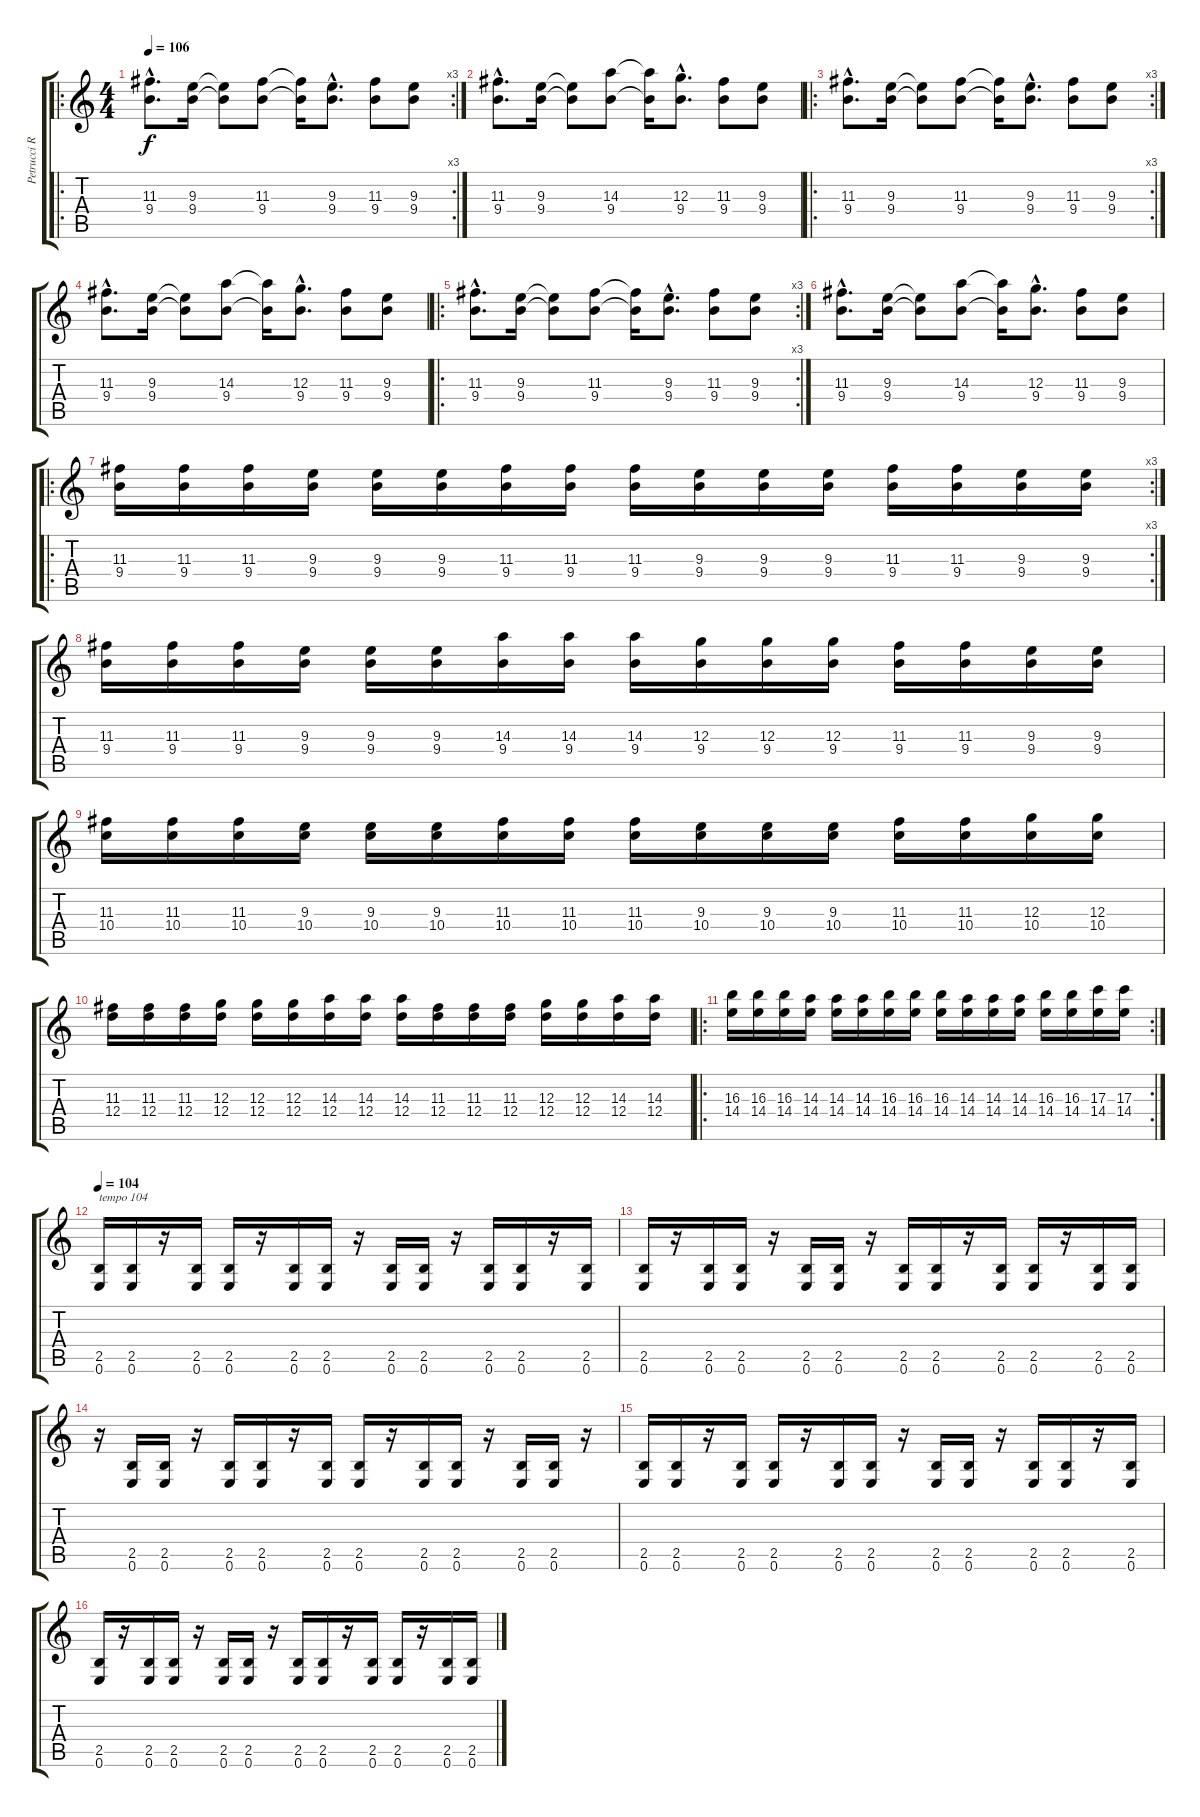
\track ("Petrucci Riffs" "Petrucci R") {instrument distortionguitar}
\staff {score tabs}
\tuning (E4 B3 G3 D3 A2 E2) {hide}
\ro
\rc 3
\ts (4 4)
\tempo 106
\clef g2
\ks c
(11.3{hac} 9.4{hac}).8{d dy f} (9.3 9.4).16 (9.3{t} 9.4{t}).8 (11.3 9.4).8 (11.3{t} 9.4{t}).16 (9.3{hac} 9.4{hac}).8{d} (11.3 9.4).8 (9.3 9.4).8 |
(11.3{hac} 9.4{hac}).8{d} (9.3 9.4).16 (9.3{t} 9.4{t}).8 (14.3 9.4).8 (14.3{t} 9.4{t}).16 (12.3{hac} 9.4{hac}).8{d} (11.3 9.4).8 (9.3 9.4).8 |
\ro
\rc 3
(11.3{hac} 9.4{hac}).8{d} (9.3 9.4).16 (9.3{t} 9.4{t}).8 (11.3 9.4).8 (11.3{t} 9.4{t}).16 (9.3{hac} 9.4{hac}).8{d} (11.3 9.4).8 (9.3 9.4).8 |
(11.3{hac} 9.4{hac}).8{d} (9.3 9.4).16 (9.3{t} 9.4{t}).8 (14.3 9.4).8 (14.3{t} 9.4{t}).16 (12.3{hac} 9.4{hac}).8{d} (11.3 9.4).8 (9.3 9.4).8 |
\ro
\rc 3
(11.3{hac} 9.4{hac}).8{d} (9.3 9.4).16 (9.3{t} 9.4{t}).8 (11.3 9.4).8 (11.3{t} 9.4{t}).16 (9.3{hac} 9.4{hac}).8{d} (11.3 9.4).8 (9.3 9.4).8 |
(11.3{hac} 9.4{hac}).8{d} (9.3 9.4).16 (9.3{t} 9.4{t}).8 (14.3 9.4).8 (14.3{t} 9.4{t}).16 (12.3{hac} 9.4{hac}).8{d} (11.3 9.4).8 (9.3 9.4).8 |
\ro
\rc 3
(11.3 9.4).16 (11.3 9.4).16 (11.3 9.4).16 (9.3 9.4).16 (9.3 9.4).16 (9.3 9.4).16 (11.3 9.4).16 (11.3 9.4).16 (11.3 9.4).16 (9.3 9.4).16 (9.3 9.4).16 (9.3 9.4).16 (11.3 9.4).16 (11.3 9.4).16 (9.3 9.4).16 (9.3 9.4).16 |
(11.3 9.4).16 (11.3 9.4).16 (11.3 9.4).16 (9.3 9.4).16 (9.3 9.4).16 (9.3 9.4).16 (14.3 9.4).16 (14.3 9.4).16 (14.3 9.4).16 (12.3 9.4).16 (12.3 9.4).16 (12.3 9.4).16 (11.3 9.4).16 (11.3 9.4).16 (9.3 9.4).16 (9.3 9.4).16 |
(11.3 10.4).16 (11.3 10.4).16 (11.3 10.4).16 (9.3 10.4).16 (9.3 10.4).16 (9.3 10.4).16 (11.3 10.4).16 (11.3 10.4).16 (11.3 10.4).16 (9.3 10.4).16 (9.3 10.4).16 (9.3 10.4).16 (11.3 10.4).16 (11.3 10.4).16 (12.3 10.4).16 (12.3 10.4).16 |
(11.3 12.4).16 (11.3 12.4).16 (11.3 12.4).16 (12.3 12.4).16 (12.3 12.4).16 (12.3 12.4).16 (14.3 12.4).16 (14.3 12.4).16 (14.3 12.4).16 (11.3 12.4).16 (11.3 12.4).16 (11.3 12.4).16 (12.3 12.4).16 (12.3 12.4).16 (14.3 12.4).16 (14.3 12.4).16 |
\ro
\rc 2
(16.3 14.4).16 (16.3 14.4).16 (16.3 14.4).16 (14.3 14.4).16 (14.3 14.4).16 (14.3 14.4).16 (16.3 14.4).16 (16.3 14.4).16 (16.3 14.4).16 (14.3 14.4).16 (14.3 14.4).16 (14.3 14.4).16 (16.3 14.4).16 (16.3 14.4).16 (17.3 14.4).16 (17.3 14.4).16 |
\tempo 104
(2.5 0.6).16{txt "tempo 104"} (2.5 0.6).16 r.16 (2.5 0.6).16 (2.5 0.6).16 r.16 (2.5 0.6).16 (2.5 0.6).16 r.16 (2.5 0.6).16 (2.5 0.6).16 r.16 (2.5 0.6).16 (2.5 0.6).16 r.16 (2.5 0.6).16 |
(2.5 0.6).16 r.16 (2.5 0.6).16 (2.5 0.6).16 r.16 (2.5 0.6).16 (2.5 0.6).16 r.16 (2.5 0.6).16 (2.5 0.6).16 r.16 (2.5 0.6).16 (2.5 0.6).16 r.16 (2.5 0.6).16 (2.5 0.6).16 |
r.16 (2.5 0.6).16 (2.5 0.6).16 r.16 (2.5 0.6).16 (2.5 0.6).16 r.16 (2.5 0.6).16 (2.5 0.6).16 r.16 (2.5 0.6).16 (2.5 0.6).16 r.16 (2.5 0.6).16 (2.5 0.6).16 r.16 |
(2.5 0.6).16 (2.5 0.6).16 r.16 (2.5 0.6).16 (2.5 0.6).16 r.16 (2.5 0.6).16 (2.5 0.6).16 r.16 (2.5 0.6).16 (2.5 0.6).16 r.16 (2.5 0.6).16 (2.5 0.6).16 r.16 (2.5 0.6).16 |
(2.5 0.6).16 r.16 (2.5 0.6).16 (2.5 0.6).16 r.16 (2.5 0.6).16 (2.5 0.6).16 r.16 (2.5 0.6).16 (2.5 0.6).16 r.16 (2.5 0.6).16 (2.5 0.6).16 r.16 (2.5 0.6).16 (2.5 0.6).16
